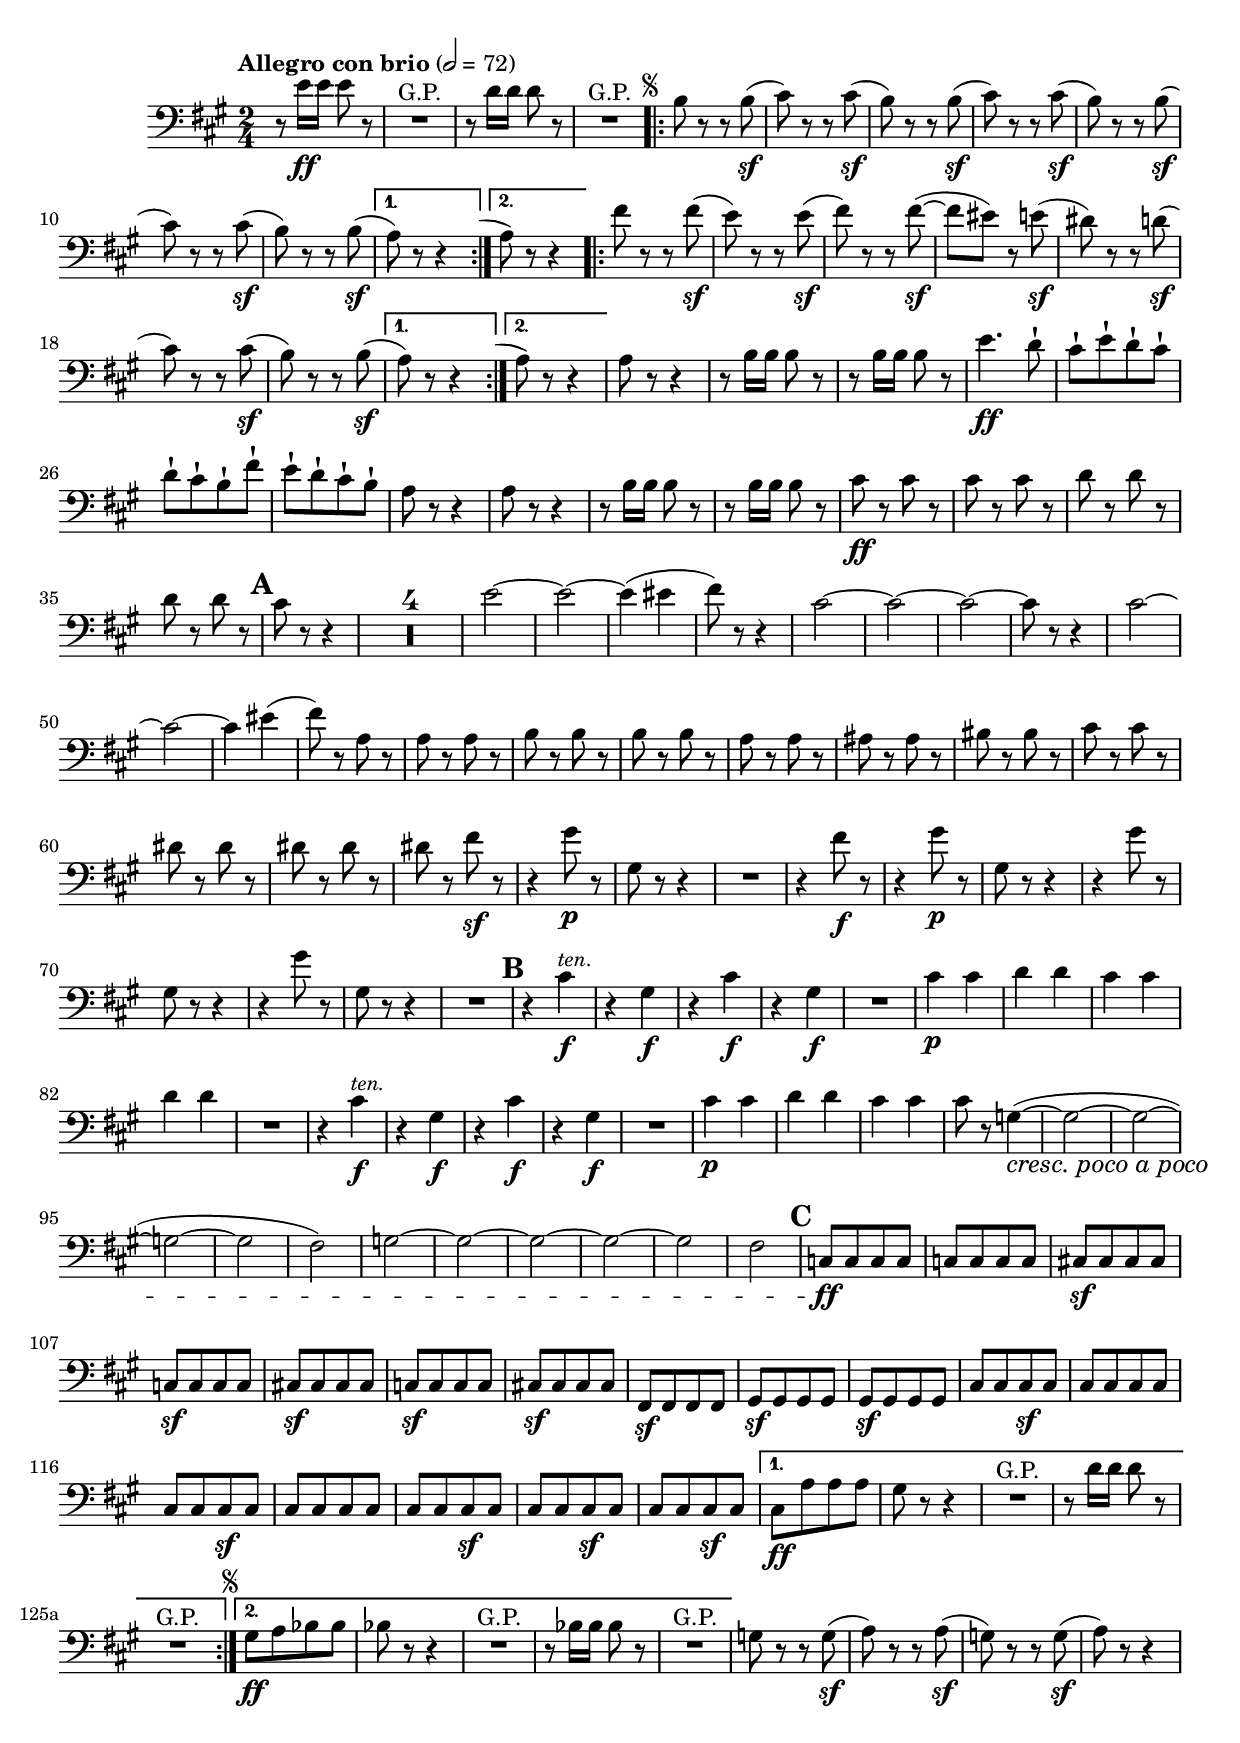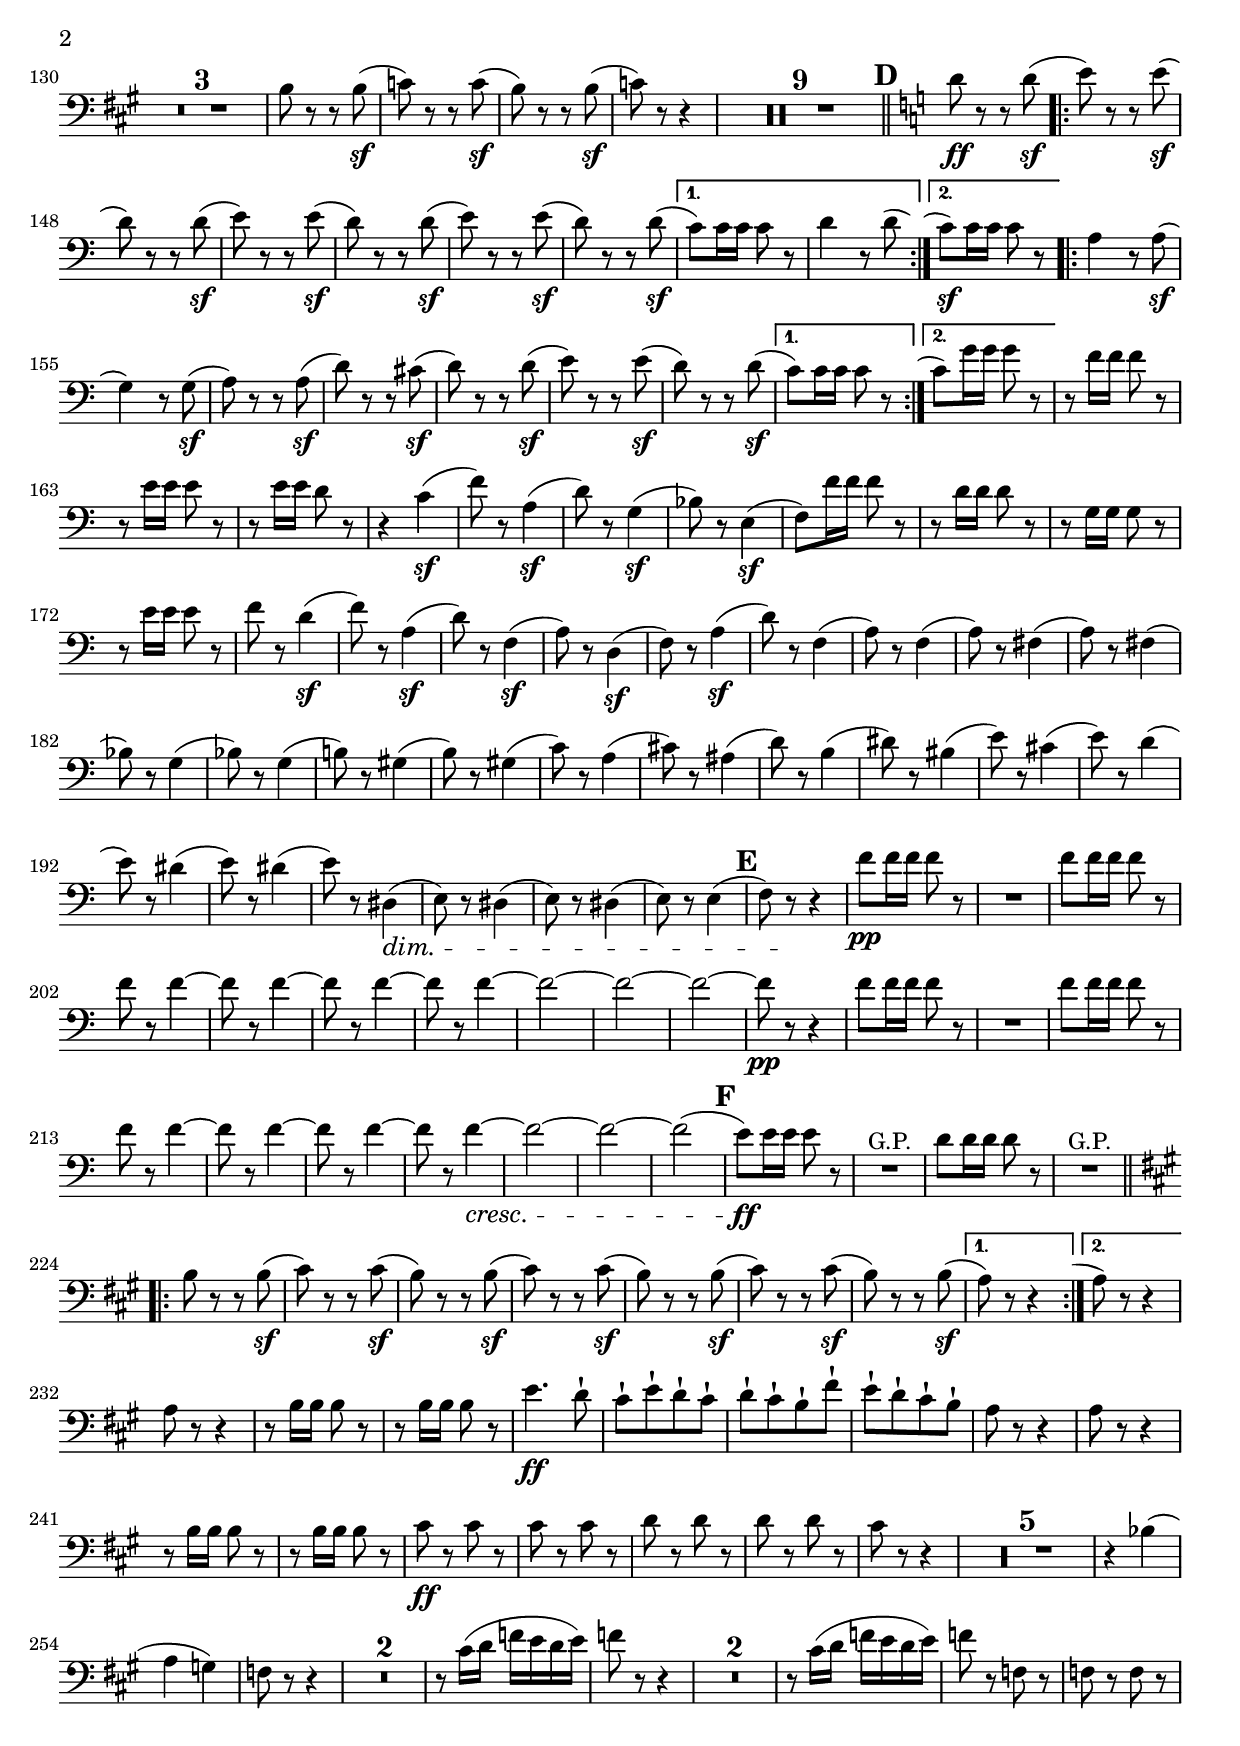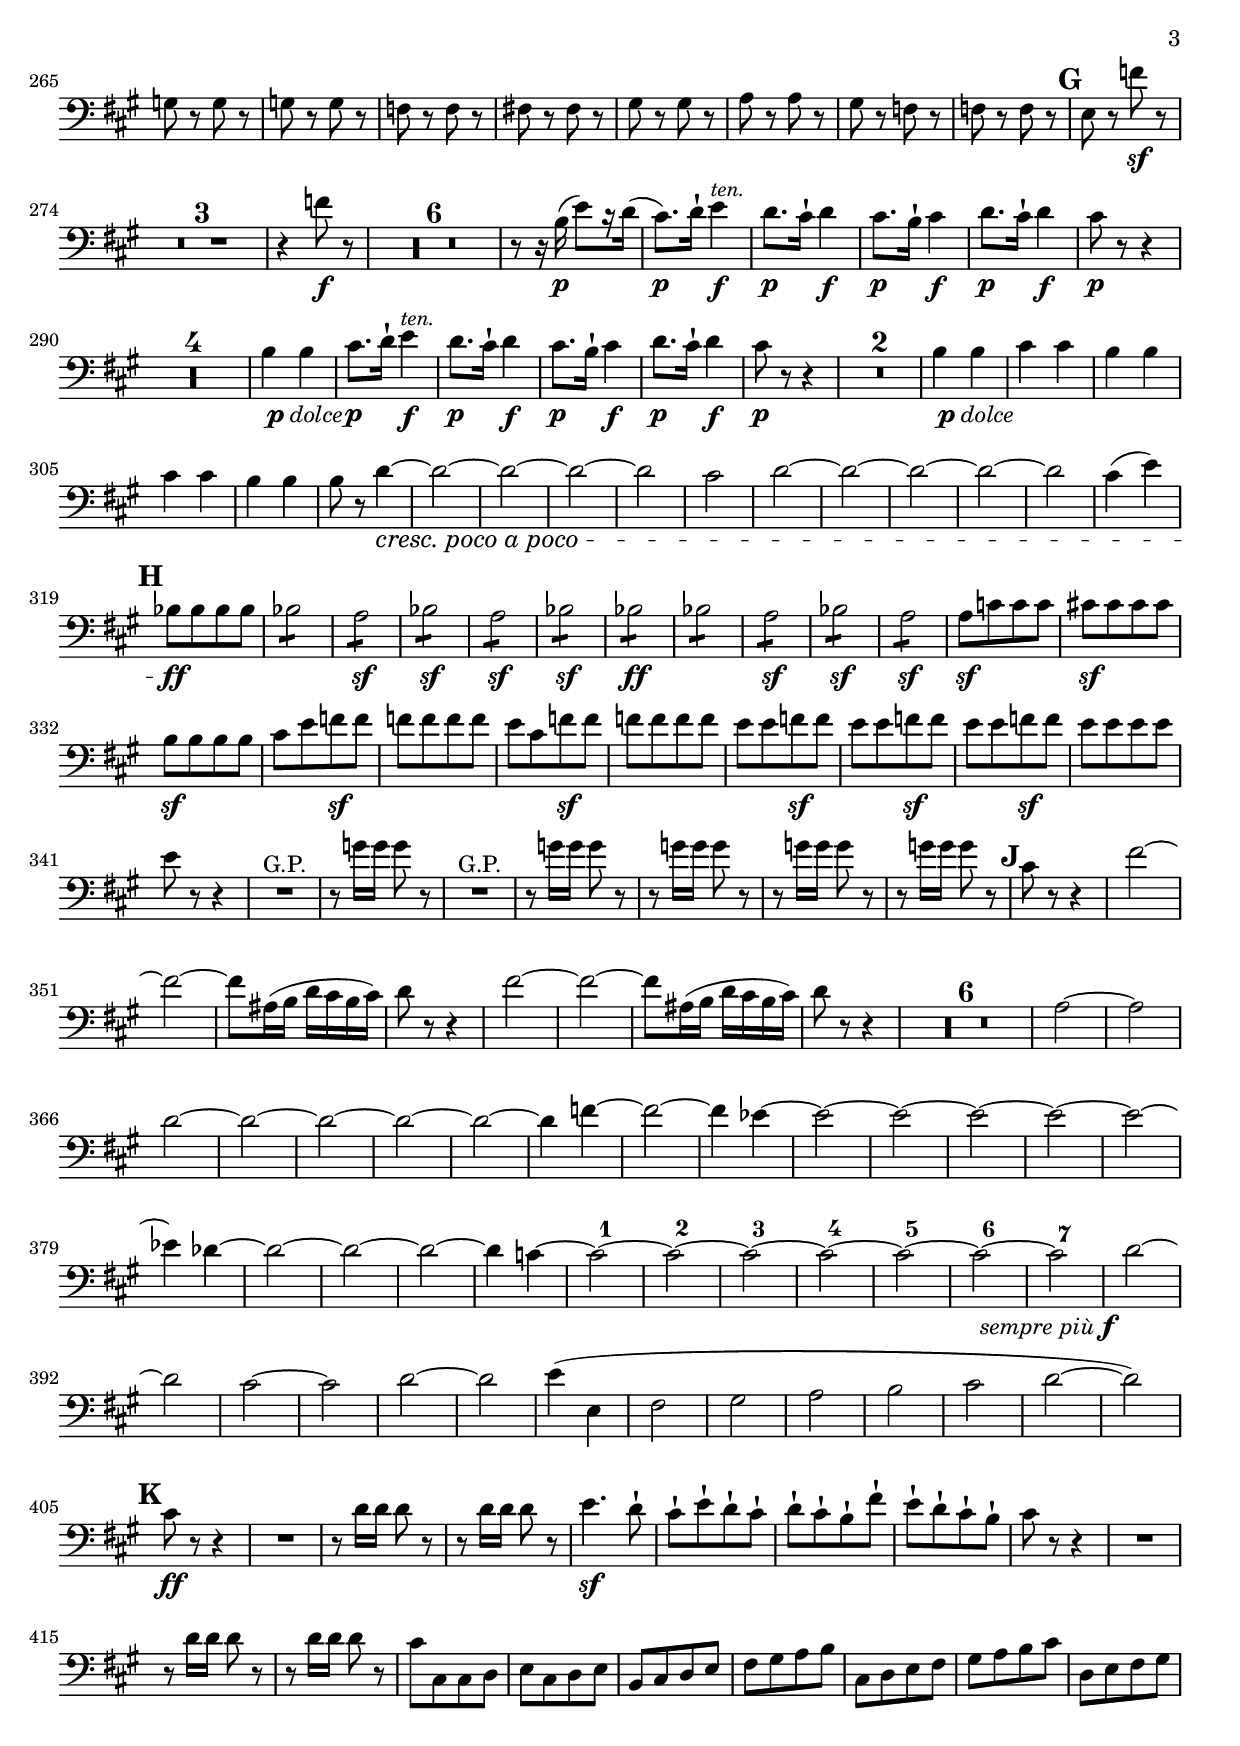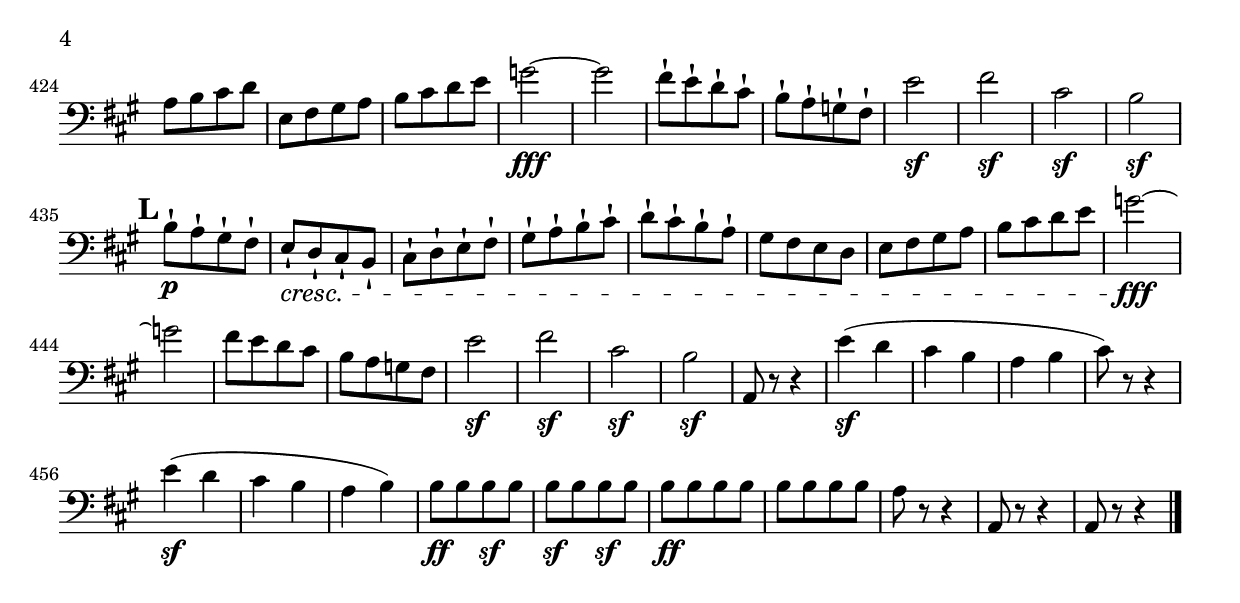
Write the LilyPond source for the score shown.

\version "2.24.3"

\version "2.24.3"

\include "../definitions.ly"

voicebeethovenHxmouvementExbassonBxmd = \absolute {
\include "../parametres.ly"
\clef bass \time 2/4 \key a \major \tempo "Allegro con brio" 2=72
 \set Timing.beamExceptions = \beamExceptions { 8[ 8 8 8] | 8[ 16 16] 8[ 8] }
 r8 e'16 \ff e'16 e'8 r8  |
 R2\granPausa  |
 r8 d'16 d'16 d'8 r8  |
 R2\granPausa  |
 \repeat volta 2 {\segnoMark 1
 \repeat volta 2 {
 b8 r8 r8 b8( \sf  |
 cis'8) r8 r8 cis'8( \sf  |
 b8) r8 r8 b8( \sf  |
 cis'8) r8 r8 cis'8( \sf  |
 b8) r8 r8 b8( \sf  |
 cis'8) r8 r8 cis'8( \sf  |
 b8) r8 r8 b8( \sf  |
 \alternative{
 {a8) r8 r4  | }
 {a8
  -\tweak control-points #'((-2 . 3.5) (-1 . 3.6) (0 . 3.5) (1 . 2.9)) ( <> )
  r8 r4  |}}}
 \repeat volta 2 {
 fis'8 r8 r8 fis'8( \sf  |
 e'8) r8 r8 e'8( \sf  |
 fis'8) r8 r8 fis'8(~ \sf  |
 fis'8 eis'8) r8 e'8( \sf  |
 dis'8) r8 r8 d'8( \sf  |
 cis'8) r8 r8 cis'8( \sf  |
 b8) r8 r8 b8( \sf  |
 \alternative{
 {a8) r8 r4  |}
 {a8
  -\tweak control-points #'((-2 . 3.5) (-1 . 3.6) (0 . 3.5) (1 . 2.9)) ( <> )
  r8 r4  |}}}
 a8 r8 r4  |
 r8 b16 b16 b8 r8  |
 r8 b16 b16 b8 r8  |
 e'4. \ff d'8-!  |
 %\set Timing.baseMoment = #(ly:make-moment 2/4)
 cis'8-! e'8-! d'8-! cis'8-!  |
 d'8-! cis'8-! b8-! fis'8-!  |
 e'8-! d'8-! cis'8-! b8-!  |
 %\set Timing.baseMoment = #(ly:make-moment 1/4)
 a8 r8 r4  |
 a8 r8 r4  |
 r8 b16 b16 b8 r8  |
 r8 b16 b16 b8 r8  |
 cis'8 \ff r8 cis'8 r8  |
 cis'8 r8 cis'8 r8  |
 d'8 r8 d'8 r8  |
 d'8 r8 d'8 r8  |
 \mark\default \barNumberCheck 36
 cis'8 r8 r4  |
 R2*4  |
 e'2~  |
 e'2~  |
 e'4( eis'4  |
 fis'8) r8 r4  |
 cis'2~  |
 cis'2~  |
 cis'2~  |
 cis'8 r8 r4  |
 cis'2~  |
 cis'2~  |
 cis'4 eis'4(  |
 fis'8) r8 a8 r8  |
 a8 r8 a8 r8  |
 b8 r8 b8 r8  |
 b8 r8 b8 r8  |
 a8 r8 a8 r8  |
 ais8 r8 ais8 r8  |
 bis8 r8 bis8 r8  |
 cis'8 r8 cis'8 r8  |
 dis'8 r8 dis'8 r8  |
 dis'8 r8 dis'8 r8  |
 dis'8 r8 fis'8 \sf r8  |  %TODO : vérifier l'articulation du fa
 r4 gis'8 \p r8  |
 gis8 r8 r4  |
 R2  |
 r4 fis'8 \f r8  |  % TODO: vérifier l'articulation du fa
 r4 gis'8 \p r8  |
 gis8 r8 r4  |
 r4 gis'8 r8  |
 gis8 r8 r4  |
 r4 gis'8 r8  |
 gis8 r8 r4  |
 R2  |
 \mark\default \barNumberCheck 74
 r4 cis'4\tenutotext \f  |
 r4 gis4 \f  |
 r4 cis'4 \f  |
 r4 gis4 \f  |
 R2  |
 cis'4 \p cis'4  |
 d'4 d'4  |
 cis'4 cis'4  |
 d'4 d'4  |
 R2  |
 r4 cis'4\tenutotext \f  |
 r4 gis4 \f  |
 r4 cis'4 \f  |
 r4 gis4 \f  |
 R2  |
 cis'4 \p cis'4  |
 d'4 d'4  |
 cis'4 cis'4  |
 cis'8 r8 g4(~ \crescpoco  |
 g2~  |
 g2~  |
 g2~  |
 g2  |
 fis2)  |
 g2~  |
 g2~  |
 g2~  |
 g2~  |
 g2  |
 fis2  |
 \mark\default \barNumberCheck 104
 c8 \ff c8 c8 c8  |
 c8 c8 c8 c8  |
 cis8 \sf cis8 cis8 cis8  |
 c8 \sf c8 c8 c8  |
 cis8 \sf cis8 cis8 cis8  |
 c8 \sf c8 c8 c8  |
 cis8 \sf cis8 cis8 cis8  |
 fis,8 \sf fis,8 fis,8 fis,8  |
 gis,8 \sf gis,8 gis,8 gis,8  |
 gis,8 \sf gis,8 gis,8 gis,8  |
 cis8 cis8 cis8 \sf cis8  |
 cis8 cis8 cis8 cis8  |
 cis8 cis8 cis8 \sf cis8  |
 cis8 cis8 cis8 cis8  |
 cis8 cis8 cis8 \sf cis8  |
 cis8 cis8 cis8 \sf cis8  |
 cis8 cis8 cis8 \sf cis8  |
 \alternative{
 {cis8 \ff a8 a8 a8  |
 gis8 r8 r4  |
 R2\granPausa  |
 r8 d'16 d'16 d'8 r8  |
 R2\granPausa  | \segnoMark 1}
 {gis8 \ff a8 bes8 bes8  |
 bes8 r8 r4  |
 R2\granPausa  |
 r8 bes16 bes16 bes8 r8  |
 R2\granPausa  |}}}
 g8 r8 r8 g8( \sf  |
 a8) r8 r8 a8( \sf  |
 g8) r8 r8 g8( \sf  |
 a8) r8 r4  |
 R2*3  |
 b8 r8 r8 b8( \sf  |
 c'8) r8 r8 c'8( \sf  |
 b8) r8 r8 b8( \sf  |
 c'8) r8 r4  |
 R2*9  | \section
 \mark\default
 \key c \major
 d'8 \ff r8 r8 d'8( \sf  |
 \repeat volta 2 {
 e'8) r8 r8 e'8( \sf  |
 d'8) r8 r8 d'8( \sf  |
 e'8) r8 r8 e'8( \sf  |
 d'8) r8 r8 d'8( \sf  |
 e'8) r8 r8 e'8( \sf  |
 d'8) r8 r8 d'8( \sf  |
 \alternative{
 {c'8) c'16 c'16 c'8 r8  |
 d'4 r8 d'8 -\tweak control-points #'((0 . 4.5) (1 . 5) (2 . 4.5) (2.5 . 4.2)) ( <> ) \sf  |}
 {c'8
  -\tweak control-points #'((-1.5 . 4) (-1 . 4.5) (0 . 4.5) (1 . 4)) ( <> )
  c'16 c'16 c'8 r8  |}}}
 \repeat volta 2 {
 a4 r8 a8( \sf  |
 g4) r8 g8( \sf  |
 a8) r8 r8 a8( \sf  |
 d'8) r8 r8 cis'8( \sf  |
 d'8) r8 r8 d'8( \sf  |
 e'8) r8 r8 e'8( \sf  |
 d'8) r8 r8 d'8( \sf  |
 \alternative{
 {c'8) c'16 c'16 c'8 r8  |}
 {c'8
  -\tweak control-points #'((-1.5 . 4) (-1 . 4.5) (0 . 4.5) (1 . 4)) ( <> )
  g'16 g'16 g'8 r8  |}}}
 r8 f'16 f'16 f'8 r8  |
 r8 e'16 e'16 e'8 r8  |
 r8 e'16 e'16 d'8 r8  |
 r4 c'4( \sf  |
 f'8) r8 a4( \sf  |
 d'8) r8 g4( \sf  |
 bes8) r8 e4( \sf  |
 f8) f'16 f'16 f'8 r8  |
 r8 d'16 d'16 d'8 r8  |
 r8 g16 g16 g8 r8  |
 r8 e'16 e'16 e'8 r8  |
 f'8 r8 d'4( \sf  |
 f'8) r8 a4( \sf  |
 d'8) r8 f4( \sf  |
 a8) r8 d4( \sf  |
 f8) r8 a4( \sf  |
 d'8) r8 f4(  |
 a8) r8 f4(  |
 a8) r8 fis4(  |
 a8) r8 fis4(  |
 bes8) r8 g4(  |
 bes8) r8 g4(  |
 b8) r8 gis4(  |
 b8) r8 gis4(  |
 c'8) r8 a4(  |
 cis'8) r8 ais4(  |
 d'8) r8 b4(  |
 dis'8) r8 bis4(  |
 e'8) r8 cis'4(  |
 e'8) r8 d'4(  |
 e'8) r8 dis'4(  |
 e'8) r8 dis'4(  |
 e'8) r8 dis4( \dim  |
 e8) r8 dis4(  |
 e8) r8 dis4(  |
 e8) r8 e4(  |
 \mark\default \barNumberCheck 198
 f8) r8 \! r4  |
 f'8 \pp f'16 f'16 f'8 r8  |
 R2  |
 f'8 f'16 f'16 f'8 r8  |
 f'8 r8 f'4~  |
 f'8 r8 f'4~  |
 f'8 r8 f'4~  |
 f'8 r8 f'4~  |
 f'2~ |
 f'2~  |
 f'2~  |
 f'8 \pp r8 r4  |
 f'8 f'16 f'16 f'8 r8  |
 R2  |
 f'8 f'16 f'16 f'8 r8  |
 f'8 r8 f'4~  |
 f'8 r8 f'4~  |
 f'8 r8 f'4~  |
 f'8 r8 f'4~ \cresc  |
 f'2~  |
 f'2~  |
 f'2(  |
 \mark\default \barNumberCheck 220
 e'8) \ff e'16 e'16 e'8 r8  |
 R2\granPausa  |
 d'8 d'16 d'16 d'8 r8  |
 R2\granPausa  | \section
 \key a \major
 \repeat volta 2 {
 b8 r8 r8 b8( \sf  |
 cis'8) r8 r8 cis'8( \sf  |
 b8) r8 r8 b8( \sf  |
 cis'8) r8 r8 cis'8( \sf  |
 b8) r8 r8 b8( \sf  |
 cis'8) r8 r8 cis'8( \sf  |
 b8) r8 r8 b8( \sf  |
 \alternative{
 {a8) r8 r4  |}
 {a8
  -\tweak control-points #'((-2 . 3.5) (-1 . 3.6) (0 . 3.5) (1 . 2.9)) ( <> )
  r8 r4  |}}}
 a8 r8 r4  |
 r8 b16 b16 b8 r8  |
 r8 b16 b16 b8 r8  |
 e'4. \ff d'8-!  |
 cis'8-! e'8-! d'8-! cis'8-!  |
 d'8-! cis'8-! b8-! fis'8-!  |
 e'8-! d'8-! cis'8-! b8-!  |
 a8 r8 r4  |
 a8 r8 r4  |
 r8 b16 b16 b8 r8  |
 r8 b16 b16 b8 r8  |
 cis'8 \ff r8 cis'8 r8  |
 cis'8 r8 cis'8 r8  |
 d'8 r8 d'8 r8  |
 d'8 r8 d'8 r8  |
 cis'8 r8 r4  |
 R2*5  |
 r4 bes4(  |
 a4 g4)  |
 f8 r8 r4  |
 R2*2  |
 r8 cis'16( d'16 f'16 e'16 d'16 e'16)  |
 f'8 r8 r4  |
 R2*2  |
 r8 cis'16( d'16 f'16 e'16 d'16 e'16)  |
 f'8 r8 f8 r8  |
 f8 r8 f8 r8  |
 g8 r8 g8 r8  |
 g8 r8 g8 r8  |
 f8 r8 f8 r8  |
 fis8 r8 fis8 r8  |
 gis8 r8 gis8 r8  |
 a8 r8 a8 r8  |
 gis8 r8 f8 r8  |
 f8 r8 f8 r8  |
 \mark\default \barNumberCheck 273
 e8 r8 f'8 \sf r8  | %TODO: vérifier articulation du fa.
 R2*3  |
 r4 f'8 \f r8  | %TODO: vérifier articulation du fa.
 R2*6  |
 \override DynamicLineSpanner.staff-padding = 1.5
 r8 r16 b16( \p e'8)[ r16 d'16](  |
 cis'8.) \p d'16-! e'4\tenutotext \f  |
 d'8. \p cis'16-! d'4 \f  |
 cis'8.\p b16-! cis'4 \f  |
 d'8.\p cis'16-! d'4\f  |
 cis'8\p r8 r4  |
 R2*4  |
 b4 \pdolce b4  |
 cis'8. \p d'16-! e'4\tenutotext \f  |
 d'8. \p cis'16-! d'4 \f  |
 cis'8. \p b16-! cis'4 \f  |
 d'8. \p cis'16-! d'4 \f  |
 cis'8 \p r8 r4  |
 \revert DynamicLineSpanner.staff-padding
 R2*2  |
 b4\pdolce b4  |
 cis'4 cis'4  |
 b4 b4  |
 cis'4 cis'4  |
 b4 b4  |
 b8 r8 d'4~ \crescpoco  |
 d'2~  |
 d'2~  |
 d'2~  |
 d'2  |
 cis'2  |
 d'2~  |
 d'2~  |
 d'2~  |
 d'2~  |
 d'2  |
 cis'4( e'4)  |
 \mark\default \barNumberCheck 319
 bes8 \ff bes8 bes8 bes8  |
 bes2:8  |
 a2:8 \sf  |
 bes2:8 \sf  |
 a2:8 \sf  |
 bes2:8 \sf  |
 bes2:8 \ff  |
 bes2:8  |
 a2:8 \sf  |
 bes2:8 \sf  |
 a2:8 \sf  |
 a8 \sf c'8 c'8 c'8  |  %TODO: vérifier les notes
 cis'8 \sf cis'8 cis'8 cis'8  |
 b8 \sf b8 b8 b8  |
 cis'8 e'8 f'8 \sf f'8  |
 f'8 f'8 f'8 f'8  |
 e'8 cis'8 f'8 \sf f'8  |
 f'8 f'8 f'8 f'8  |
 e'8 e'8 f'8 \sf f'8  |
 e'8 e'8 f'8 \sf f'8  |
 e'8 e'8 f'8 \sf f'8  |
 e'8 e'8 e'8 e'8  |
 e'8 r8 r4  |
 R2\granPausa  |
 r8 g'16 g'16 g'8 r8  |
 R2\granPausa  |
 r8 g'16 g'16 g'8 r8  |
 r8 g'16 g'16 g'8 r8  |
 r8 g'16 g'16 g'8 r8  |
 r8 g'16 g'16 g'8 r8  |
 \mark\default \barNumberCheck 349
 cis'8 r8 r4  |
 fis'2~  |
 fis'2~  |
 fis'8 ais16( b16 d'16 cis'16 b16 cis'16)  |
 d'8 r8 r4  |
 fis'2~  |
 fis'2~  |
 fis'8 ais16( b16 d'16 cis'16 b16 cis'16)  |
 d'8 r8 r4  |
 R2*6  |
 a2~  |
 a2  |
 d'2~  |
 d'2~  |
 d'2~  |
 d'2~  |
 d'2~  |
 d'4 f'4~  |
 f'2~  |
 f'4 ees'4~  |
 ees'2~  |
 ees'2~  |
 ees'2~  |
 ees'2~  |
 ees'2~  |
 ees'4 des'4~  |
 des'2~  |
 des'2~  |
 des'2~  |
 des'4 c'4~  |
 \startMeasureCount
 c'2~  |
 c'2~  |
 c'2~  |
 c'2~  |
 c'2~  |
 c'2~ \semprepiuf  |
 c'2  |
 \stopMeasureCount
 d'2~  |
 d'2  |
 cis'2~  |
 cis'2  |
 d'2~  |
 d'2  |
 e'4( e4  |
 fis2  |
 gis2  |
 a2  |
 b2  |
 cis'2  |
 d'2~  |
 d'2)  |
 \mark\default \barNumberCheck 405
 cis'8 \ff r8 r4  |
 R2  |
 r8 d'16 d'16 d'8 r8  |
 r8 d'16 d'16 d'8 r8  |
 e'4. \sf d'8-!  |
 cis'8-! e'8-! d'8-! cis'8-!  |
 d'8-! cis'8-! b8-! fis'8-!  |
 e'8-! d'8-! cis'8-! b8-!  |
 cis'8 r8 r4  |
 R2  |
 r8 d'16 d'16 d'8 r8  |
 r8 d'16 d'16 d'8 r8  |
 cis'8 cis8 cis8 d8  |
 e8 cis8 d8 e8  |
 b,8 cis8 d8 e8  |
 fis8 gis8 a8 b8  |
 cis8 d8 e8 fis8  |
 gis8 a8 b8 cis'8  |
 d8 e8 fis8 gis8  |
 a8 b8 cis'8 d'8  |
 e8 fis8 gis8 a8  |
 b8 cis'8 d'8 e'8  |
 g'2~ \fff  |
 g'2  |
 fis'8-! e'8-! d'8-! cis'8-!  |
 b8-! a8-! g8-! fis8-!  |
 e'2 \sf  |
 fis'2 \sf  |
 cis'2 \sf  |
 b2 \sf  |
 \mark\default \barNumberCheck 435
 b8-! \p a8-! gis8-! fis8-!  |
 e8-! \cresc d8-! cis8-! b,8-!  |
 cis8-! d8-! e8-! fis8-!  |
 gis8-! a8-! b8-! cis'8-!  |
 d'8-! cis'8-! b8-! a8-!  |
 gis8 fis8 e8 d8  |
 e8 fis8 gis8 a8  |
 b8 cis'8 d'8 e'8  |
 g'2~ \fff  |
 g'2  |
 fis'8 e'8 d'8 cis'8  |
 b8 a8 g8 fis8  |
 e'2 \sf  |
 fis'2 \sf  |
 cis'2 \sf  |
 b2 \sf  |
 a,8 r8 r4  |
 e'4( \sf d'4  |
 cis'4 b4  |
 a4 b4  |
 cis'8) r8 r4  |
 e'4( \sf d'4  |
 cis'4 b4  |
 a4 b4)  |
 b8\ff b8 b8\sf b8  |
 b8\sf b8 b8\sf b8  |
 b8\ff b8 b8 b8  |
 b8 b8 b8 b8  |
 a8 r8 r4  |
 a,8 r8 r4  |
 a,8 r8 r4  | \fine
 }


\score {
  \new Staff \voicebeethovenHxmouvementExbassonBxmd
  \layout {\context{
  	\Staff
  	\consists #Measure_counter_engraver
  }}
}
